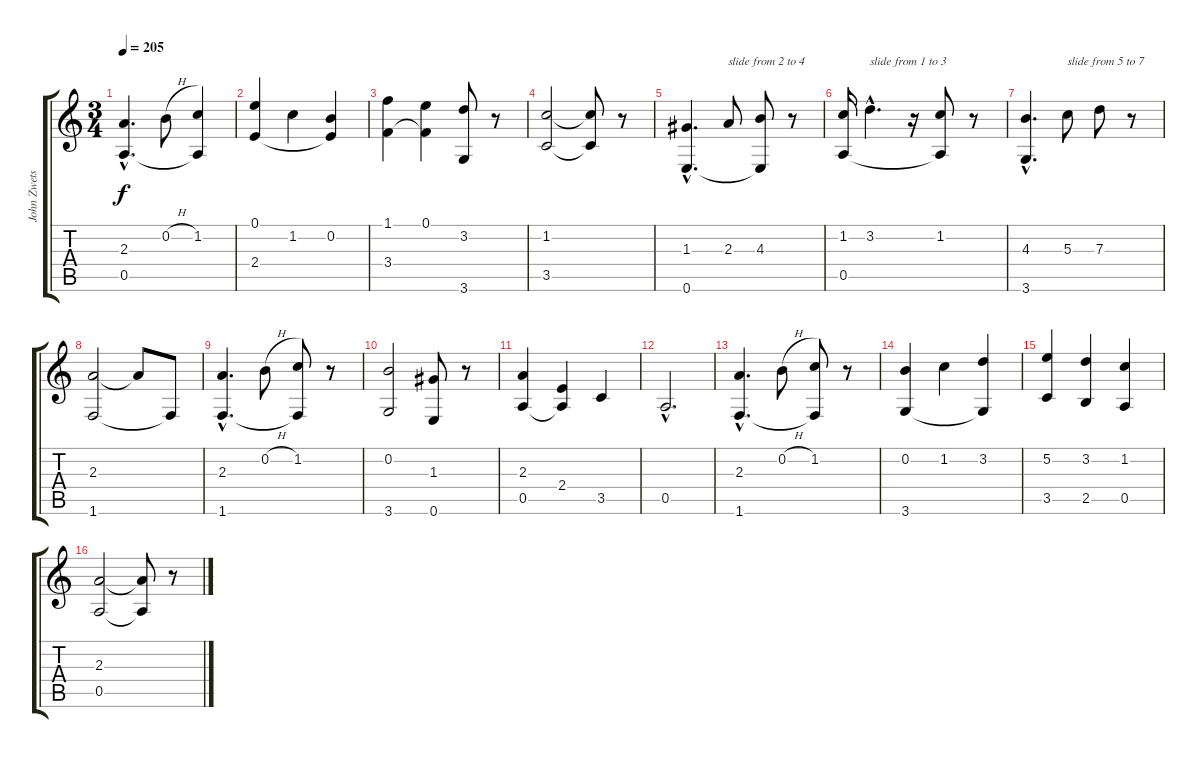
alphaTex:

\track ("John Zwetsloot" "John Zwets") {instrument acousticguitarnylon}
\staff {score tabs}
\tuning (E4 B3 G3 D3 A2 E2) {hide}
\ts (3 4)
\tempo 205
\clef g2
\ks c
(2.3{hac} 0.5{hac}).4{d dy f} 0.2{h}.8 (1.2 0.5{t}).4 |
(0.1 2.4).4 1.2.4 (0.2 2.4{t}).4 |
(1.1 3.4).4 (0.1 3.4{t}).4 (3.2 3.6).8 r.8 |
(1.2 3.5).2 (1.2{t} 3.5{t}).8 r.8 |
(1.3{hac} 0.6{hac}).4{d} 2.3.8{txt "slide from 2 to 4"} (4.3 0.6{t}).8 r.8 |
(1.2 0.5).16 3.2{hac}.4{d txt "slide from 1 to 3"} r.16 (1.2 0.5{t}).8 r.8 |
(4.3{hac} 3.6{hac}).4{d} 5.3.8{txt "slide from 5 to 7"} 7.3.8 r.8 |
(2.3 1.6).2 2.3{t}.8 1.6{t}.8 |
(2.3{hac} 1.6{hac}).4{d} 0.2{h}.8 (1.2 1.6{t}).8 r.8 |
(0.2 3.6).2 (1.3 0.6).8 r.8 |
(2.3 0.5).4 (2.4 0.5{t}).4 3.5.4 |
0.5{hac}.2{d} |
(2.3{hac} 1.6{hac}).4{d} 0.2{h}.8 (1.2 1.6{t}).8 r.8 |
(0.2 3.6).4 1.2.4 (3.2 3.6{t}).4 |
(5.2 3.5).4 (3.2 2.5).4 (1.2 0.5).4 |
(2.3 0.5).2 (2.3{t} 0.5{t}).8 r.8
